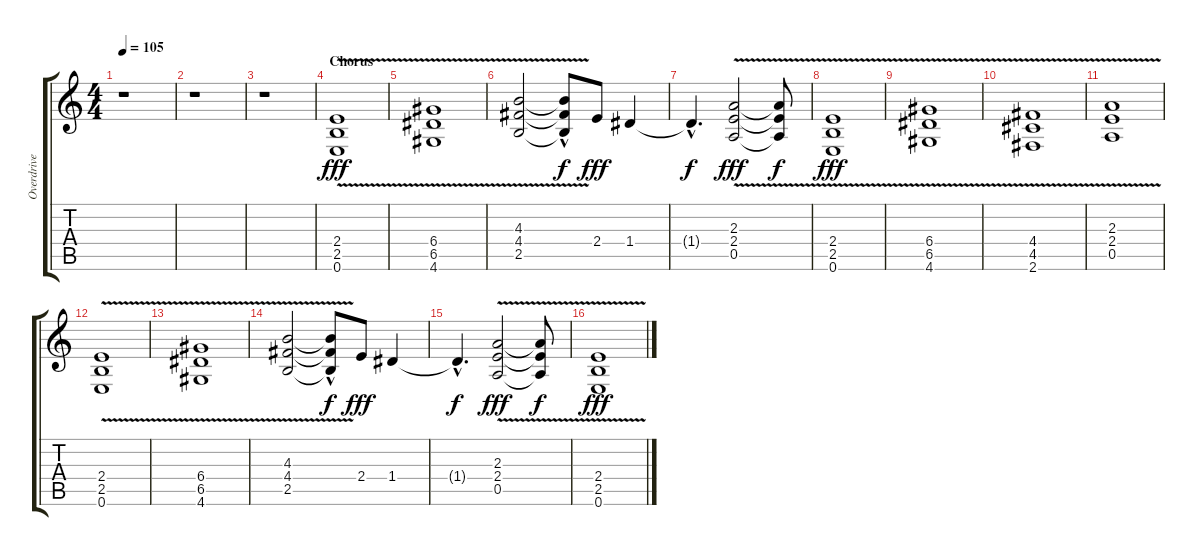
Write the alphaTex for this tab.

\track ("Overdrive Guitar" "Overdrive ") {instrument overdrivenguitar}
\staff {score tabs}
\tuning (E4 B3 G3 D3 A2 E2) {hide}
\ts (4 4)
\tempo 105
\clef g2
\ks c
r.1{dy fff} |
r.1 |
r.1 |
\section ("" "Chorus")
(2.4 2.5 0.6{v}).1 |
(6.4 6.5{v} 4.6).1 |
(4.3 4.4 2.5{v}).2 (4.3{t} 4.4{t} 2.5{hac t}).8{dy f} 2.4.8{dy fff} 1.4.4 |
1.4{hac t}.4{d dy f} (2.3 2.4 0.5{v}).2{dy fff} (2.3{t} 2.4{t} 0.5{t}).8{dy f} |
(2.4 2.5{v} 0.6).1{dy fff} |
(6.4 6.5{v} 4.6).1 |
(4.4 4.5{v} 2.6).1 |
(2.3 2.4{v} 0.5).1 |
(2.4 2.5 0.6{v}).1 |
(6.4 6.5{v} 4.6).1 |
(4.3 4.4{v} 2.5).2 (4.3{t} 4.4{t} 2.5{hac t}).8{dy f} 2.4.8{dy fff} 1.4.4 |
1.4{hac t}.4{d dy f} (2.3 2.4 0.5{v}).2{dy fff} (2.3{t} 2.4{t} 0.5{t}).8{dy f} |
(2.4 2.5{v} 0.6).1{dy fff}
